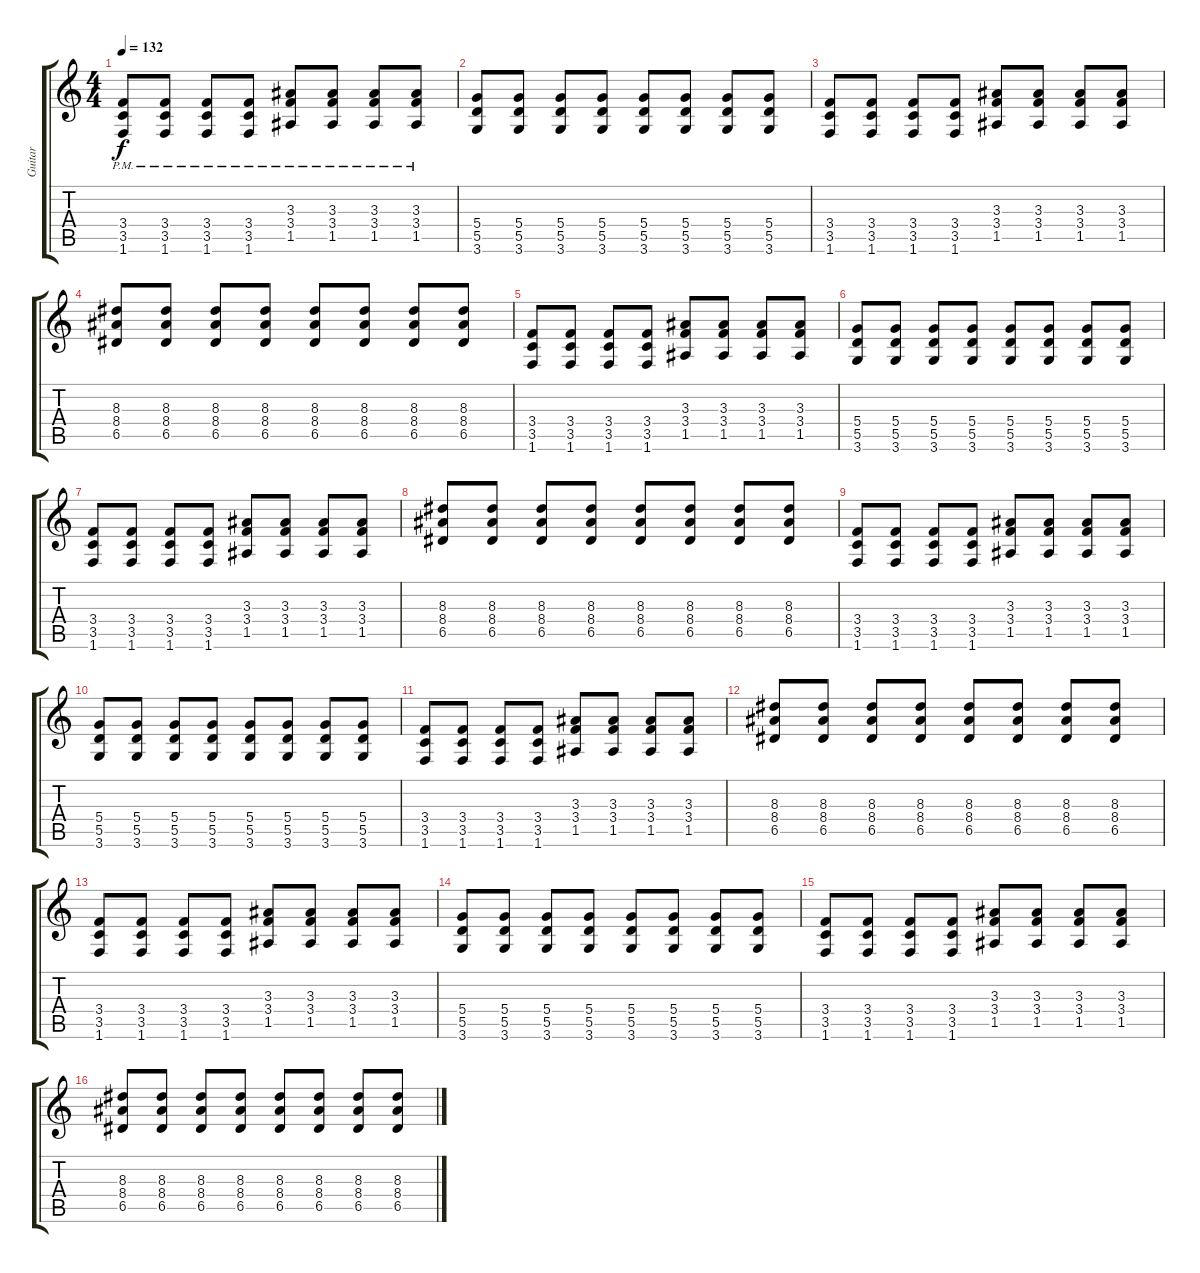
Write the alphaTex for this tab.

\track ("Guitar" "Guitar") {instrument distortionguitar}
\staff {score tabs}
\tuning (E4 B3 G3 D3 A2 E2) {hide}
\ts (4 4)
\tempo 132
\clef g2
\ks c
(3.4{pm} 3.5{pm} 1.6{pm}).8{dy f} (3.4{pm} 3.5{pm} 1.6{pm}).8 (3.4{pm} 3.5{pm} 1.6{pm}).8 (3.4{pm} 3.5{pm} 1.6{pm}).8 (3.3{pm} 3.4{pm} 1.5{pm}).8 (3.3{pm} 3.4{pm} 1.5{pm}).8 (3.3{pm} 3.4{pm} 1.5{pm}).8 (3.3{pm} 3.4{pm} 1.5{pm}).8 |
(5.4 5.5 3.6).8 (5.4 5.5 3.6).8 (5.4 5.5 3.6).8 (5.4 5.5 3.6).8 (5.4 5.5 3.6).8 (5.4 5.5 3.6).8 (5.4 5.5 3.6).8 (5.4 5.5 3.6).8 |
(3.4 3.5 1.6).8 (3.4 3.5 1.6).8 (3.4 3.5 1.6).8 (3.4 3.5 1.6).8 (3.3 3.4 1.5).8 (3.3 3.4 1.5).8 (3.3 3.4 1.5).8 (3.3 3.4 1.5).8 |
(8.3 8.4 6.5).8 (8.3 8.4 6.5).8 (8.3 8.4 6.5).8 (8.3 8.4 6.5).8 (8.3 8.4 6.5).8 (8.3 8.4 6.5).8 (8.3 8.4 6.5).8 (8.3 8.4 6.5).8 |
(3.4 3.5 1.6).8 (3.4 3.5 1.6).8 (3.4 3.5 1.6).8 (3.4 3.5 1.6).8 (3.3 3.4 1.5).8 (3.3 3.4 1.5).8 (3.3 3.4 1.5).8 (3.3 3.4 1.5).8 |
(5.4 5.5 3.6).8 (5.4 5.5 3.6).8 (5.4 5.5 3.6).8 (5.4 5.5 3.6).8 (5.4 5.5 3.6).8 (5.4 5.5 3.6).8 (5.4 5.5 3.6).8 (5.4 5.5 3.6).8 |
(3.4 3.5 1.6).8 (3.4 3.5 1.6).8 (3.4 3.5 1.6).8 (3.4 3.5 1.6).8 (3.3 3.4 1.5).8 (3.3 3.4 1.5).8 (3.3 3.4 1.5).8 (3.3 3.4 1.5).8 |
(8.3 8.4 6.5).8 (8.3 8.4 6.5).8 (8.3 8.4 6.5).8 (8.3 8.4 6.5).8 (8.3 8.4 6.5).8 (8.3 8.4 6.5).8 (8.3 8.4 6.5).8 (8.3 8.4 6.5).8 |
(3.4 3.5 1.6).8 (3.4 3.5 1.6).8 (3.4 3.5 1.6).8 (3.4 3.5 1.6).8 (3.3 3.4 1.5).8 (3.3 3.4 1.5).8 (3.3 3.4 1.5).8 (3.3 3.4 1.5).8 |
(5.4 5.5 3.6).8 (5.4 5.5 3.6).8 (5.4 5.5 3.6).8 (5.4 5.5 3.6).8 (5.4 5.5 3.6).8 (5.4 5.5 3.6).8 (5.4 5.5 3.6).8 (5.4 5.5 3.6).8 |
(3.4 3.5 1.6).8 (3.4 3.5 1.6).8 (3.4 3.5 1.6).8 (3.4 3.5 1.6).8 (3.3 3.4 1.5).8 (3.3 3.4 1.5).8 (3.3 3.4 1.5).8 (3.3 3.4 1.5).8 |
(8.3 8.4 6.5).8 (8.3 8.4 6.5).8 (8.3 8.4 6.5).8 (8.3 8.4 6.5).8 (8.3 8.4 6.5).8 (8.3 8.4 6.5).8 (8.3 8.4 6.5).8 (8.3 8.4 6.5).8 |
(3.4 3.5 1.6).8 (3.4 3.5 1.6).8 (3.4 3.5 1.6).8 (3.4 3.5 1.6).8 (3.3 3.4 1.5).8 (3.3 3.4 1.5).8 (3.3 3.4 1.5).8 (3.3 3.4 1.5).8 |
(5.4 5.5 3.6).8 (5.4 5.5 3.6).8 (5.4 5.5 3.6).8 (5.4 5.5 3.6).8 (5.4 5.5 3.6).8 (5.4 5.5 3.6).8 (5.4 5.5 3.6).8 (5.4 5.5 3.6).8 |
(3.4 3.5 1.6).8 (3.4 3.5 1.6).8 (3.4 3.5 1.6).8 (3.4 3.5 1.6).8 (3.3 3.4 1.5).8 (3.3 3.4 1.5).8 (3.3 3.4 1.5).8 (3.3 3.4 1.5).8 |
(8.3 8.4 6.5).8 (8.3 8.4 6.5).8 (8.3 8.4 6.5).8 (8.3 8.4 6.5).8 (8.3 8.4 6.5).8 (8.3 8.4 6.5).8 (8.3 8.4 6.5).8 (8.3 8.4 6.5).8
